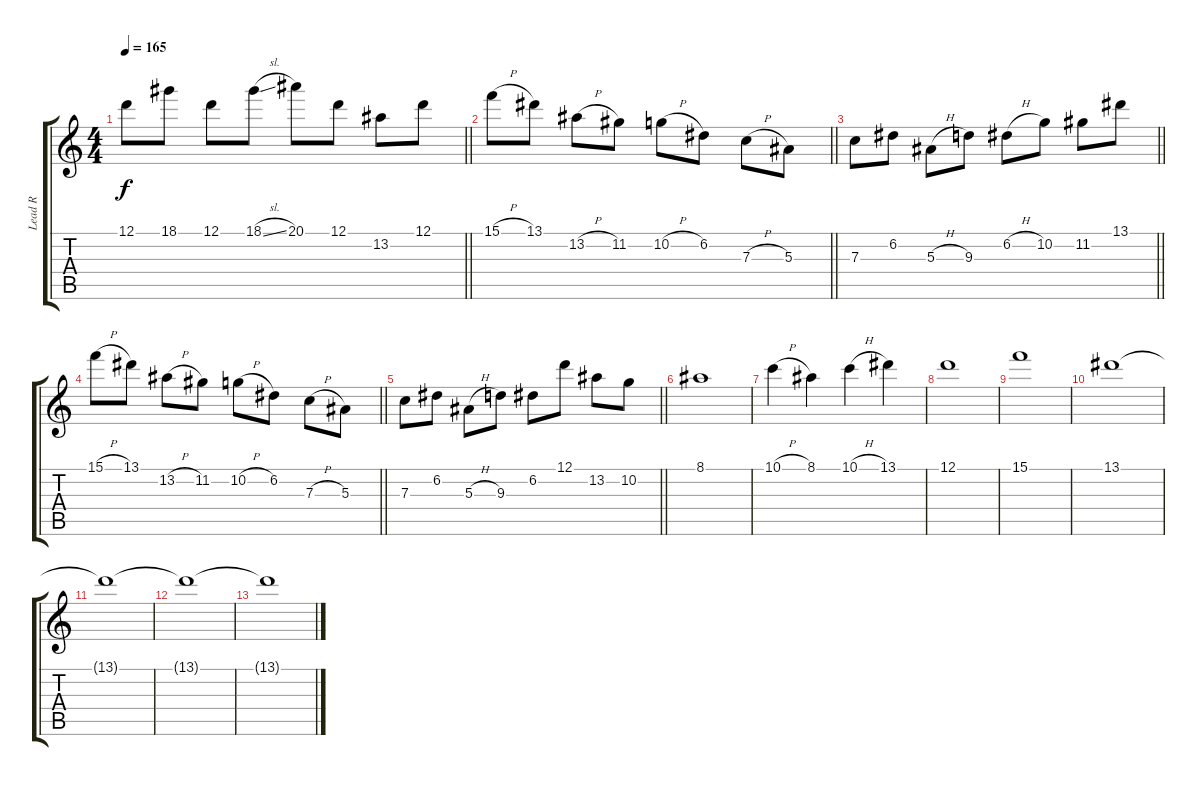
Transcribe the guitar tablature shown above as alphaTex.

\track ("Lead R" "Lead R") {instrument overdrivenguitar}
\staff {score tabs}
\tuning (D4 A3 F3 C3 G2 C2) {hide}
\ts (4 4)
\tempo 165
\clef g2
\barLineRight lightlight
\ks c
12.1.8{dy f} 18.1.8 12.1.8 18.1{sl}.8 20.1.8 12.1.8 13.2.8 12.1.8 |
\barLineRight lightlight
15.1{h}.8 13.1.8 13.2{h}.8 11.2.8 10.2{h}.8 6.2.8 7.3{h}.8 5.3.8 |
\barLineRight lightlight
7.3.8 6.2.8 5.3{h}.8 9.3.8 6.2{h}.8 10.2.8 11.2.8 13.1.8 |
\barLineRight lightlight
15.1{h}.8 13.1.8 13.2{h}.8 11.2.8 10.2{h}.8 6.2.8 7.3{h}.8 5.3.8 |
\barLineRight lightlight
7.3.8 6.2.8 5.3{h}.8 9.3.8 6.2.8 12.1.8 13.2.8 10.2.8 |
8.1.1 |
10.1{h}.4 8.1.4 10.1{h}.4 13.1.4 |
12.1.1 |
15.1.1 |
13.1.1 |
13.1{t}.1 |
13.1{t}.1 |
13.1{t}.1
